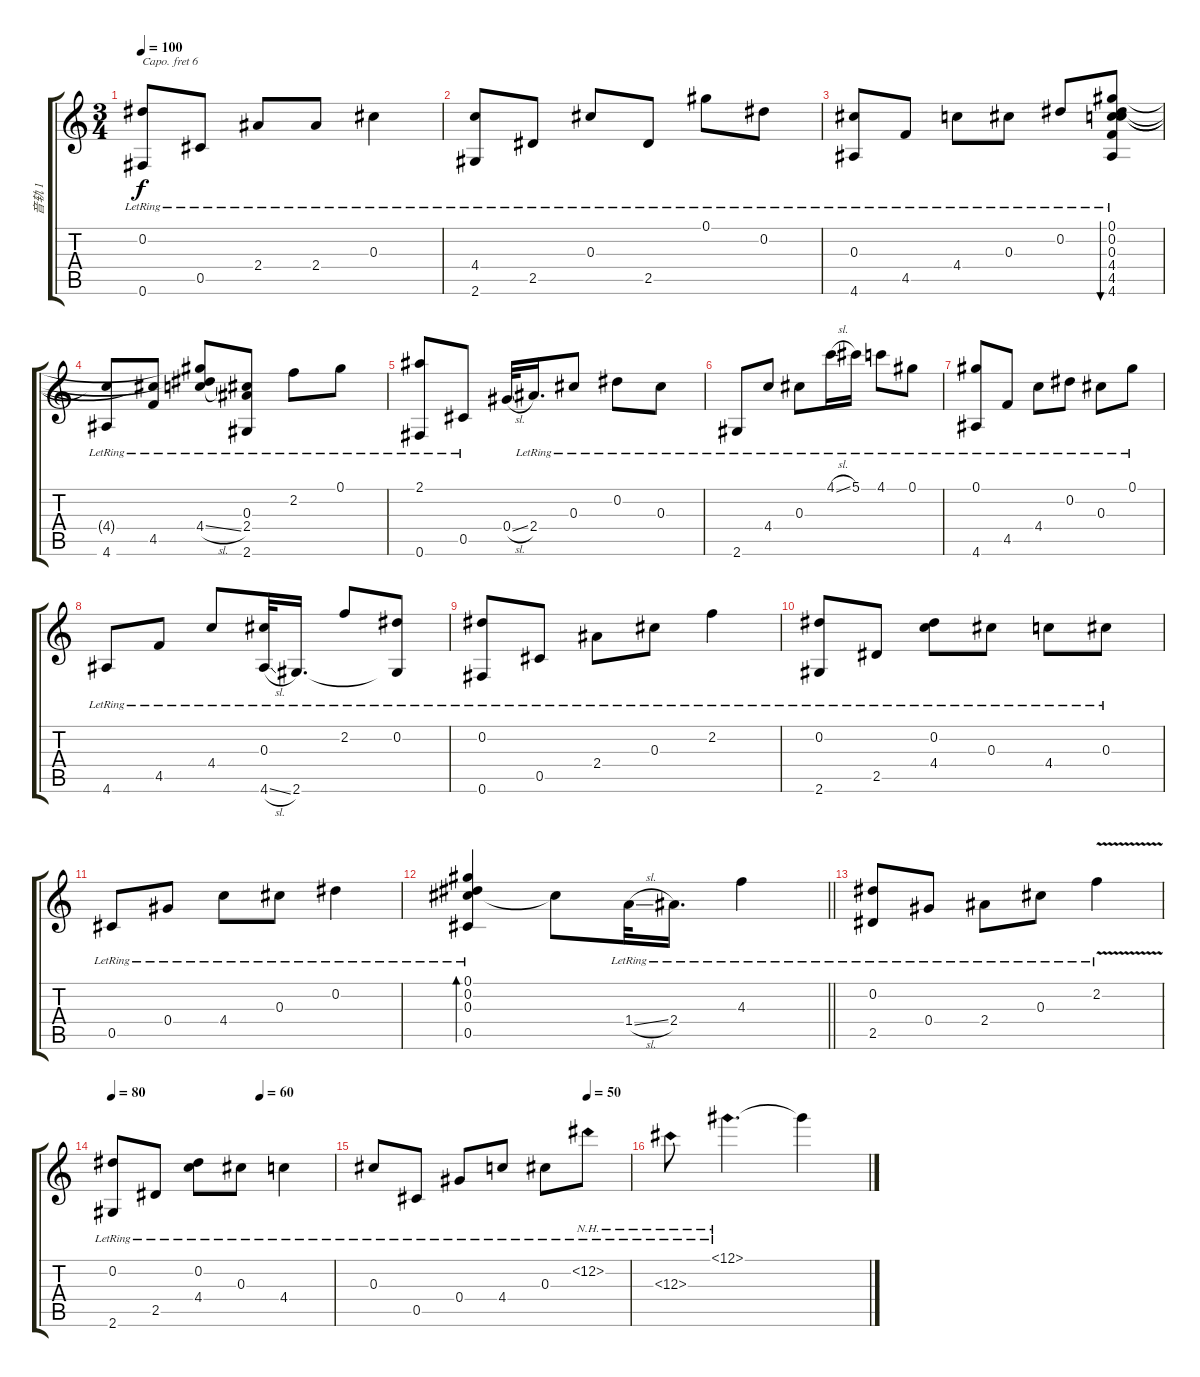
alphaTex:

\track ("音轨 1" "音轨 1") {instrument acousticguitarsteel}
\staff {score tabs}
\capo 6
\tuning (D4 A3 G3 D3 G2 C2) {hide}
\ts (3 4)
\tempo 100
\clef g2
\ks c
(0.2 0.6{lr}).8{dy f} 0.5{lr}.8 2.4{lr}.8 2.4{lr}.8 0.3{lr}.4 |
(4.4{lr} 2.6{lr}).8 2.5{lr}.8 0.3{lr}.8 2.5{lr}.8 0.1{lr}.8 0.2{lr}.8 |
(0.3{lr} 4.6{lr}).8 4.5{lr}.8 4.4{lr}.8 0.3{lr}.8 0.2{lr}.8 (0.1{lr} 0.2 0.3 4.4 4.5 4.6).8{bu 240} |
(4.4{t} 4.6{lr}).8 (0.3{t} 4.5{lr}).8 (0.1{t} 0.2{t} 4.4{sl lr}).8 (0.3{lr} 2.4 2.6).8 2.2{lr}.8 0.1{lr}.8 |
(2.1{lr} 0.6{lr}).8 0.5{lr}.8 0.4{sl}.32 2.4{lr}.16{d} 0.3{lr}.8 0.2{lr}.8 0.3{lr}.8 |
2.6{lr}.8 4.4{lr}.8 0.3{lr}.8 4.1{sl lr}.16 5.1{lr}.16 4.1{lr}.8 0.1{lr}.8 |
(0.1{lr} 4.6{lr}).8 4.5{lr}.8 4.4{lr}.8 0.2{lr}.8 0.3{lr}.8 0.1{lr}.8 |
4.6{lr}.8 4.5{lr}.8 4.4{lr}.8 (0.3{lr} 4.6{sl}).32 2.6{lr}.16{d} 2.2{lr}.8 (0.2{lr} 2.6{t}).8 |
(0.2{lr} 0.6{lr}).8 0.5{lr}.8 2.4{lr}.8 0.3{lr}.8 2.2{lr}.4 |
(0.2{lr} 2.6{lr}).8 2.5{lr}.8 (0.2{lr} 4.4{lr}).8 0.3{lr}.8 4.4{lr}.8 0.3{lr}.8 |
0.5{lr}.8 0.4{lr}.8 4.4{lr}.8 0.3{lr}.8 0.2{lr}.4 |
\barLineRight lightlight
(0.1{lr} 0.2{lr} 0.3{lr} 0.5{lr}).4{bd 60} 0.3{t}.8 1.4{sl lr}.32 2.4{lr}.16{d} 4.3{lr}.4 |
(0.2{lr} 2.5{lr}).8 0.4{lr}.8 2.4{lr}.8 0.3{lr}.8 2.2{v lr}.4 |
\tempo 80
\tempo (60 0.6666666666666666)
(0.2{lr} 2.6{lr}).8 2.5{lr}.8 (0.2{lr} 4.4{lr}).8 0.3{lr}.8 4.4{lr}.4 |
\tempo (50 0.8333333333333334)
0.3{lr}.8 0.5{lr}.8 0.4{lr}.8 4.4{lr}.8 0.3{lr}.8 12.2{nh lr}.8 |
12.3{nh lr}.8 12.1{nh lr}.4{d} 12.1{t}.4
